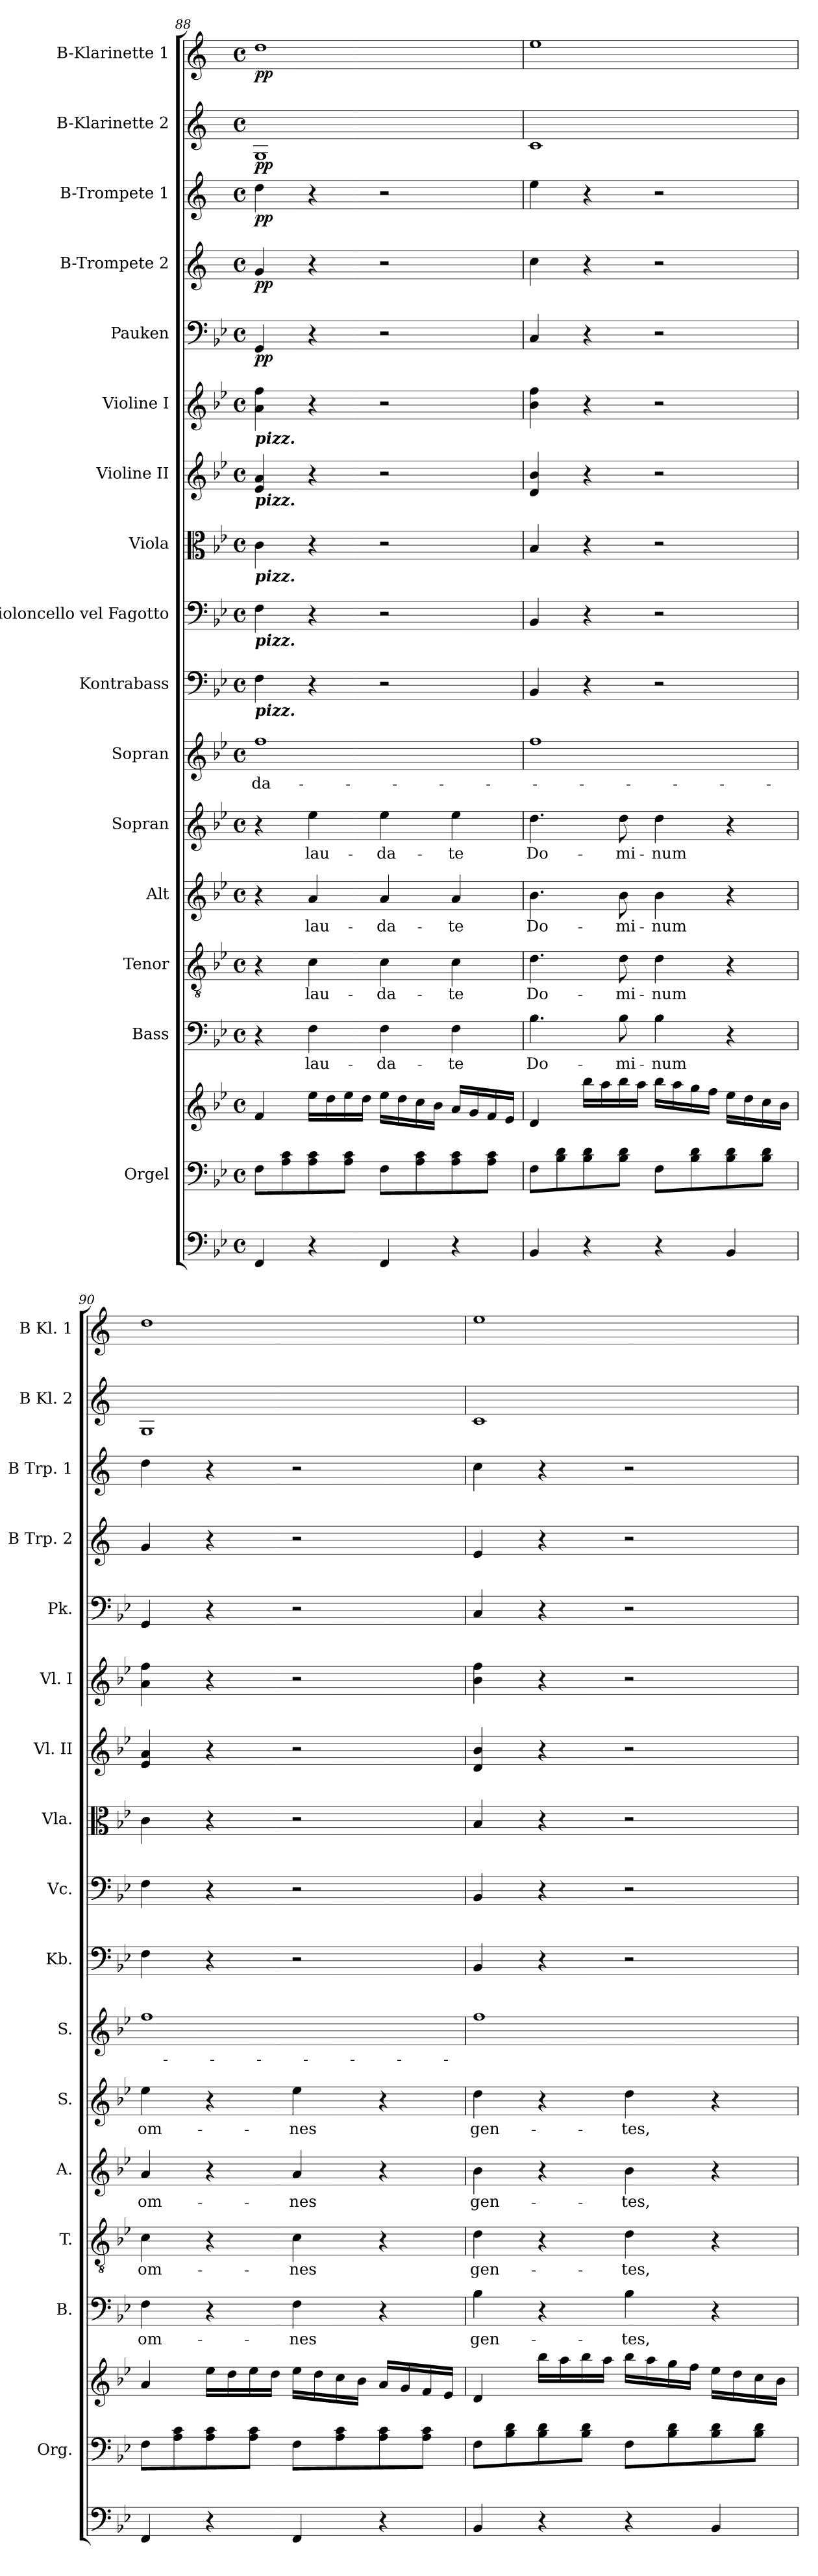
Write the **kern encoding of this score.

**kern	**kern	**kern	**kern	**text	**kern	**text	**kern	**text	**kern	**text	**kern	**text	**kern	**kern	**kern	**kern	**kern	**kern	**dynam	**kern	**dynam	**kern	**dynam	**kern	**dynam	**kern	**dynam
*part17	*part16	*part16	*part15	*part15	*part14	*part14	*part13	*part13	*part12	*part12	*part11	*part11	*part10	*part9	*part8	*part7	*part6	*part5	*part5	*part4	*part4	*part3	*part3	*part2	*part2	*part1	*part1
*staff18	*staff17	*staff16	*staff15	*staff15	*staff14	*staff14	*staff13	*staff13	*staff12	*staff12	*staff11	*staff11	*staff10	*staff9	*staff8	*staff7	*staff6	*staff5	*staff5	*staff4	*staff4	*staff3	*staff3	*staff2	*staff2	*staff1	*staff1
*	*I"Orgel	*	*I"Bass	*	*I"Tenor	*	*I"Alt	*	*I"Sopran	*	*I"Sopran	*	*I"Kontrabass	*I"Violoncello vel Fagotto	*I"Viola	*I"Violine II	*I"Violine I	*I"Pauken	*	*I"B-Trompete 2	*	*I"B-Trompete 1	*	*I"B-Klarinette 2	*	*I"B-Klarinette 1	*
*	*I'Org.	*	*I'B.	*	*I'T.	*	*I'A.	*	*I'S.	*	*I'S.	*	*I'Kb.	*I'Vc.	*I'Vla.	*I'Vl. II	*I'Vl. I	*I'Pk.	*	*I'B Trp. 2	*	*I'B Trp. 1	*	*I'B Kl. 2	*	*I'B Kl. 1	*
!!LO:PB:g=z
*clefF4	*clefF4	*clefG2	*clefF4	*	*clefGv2	*	*clefG2	*	*clefG2	*	*clefG2	*	*clefF4	*clefF4	*clefC3	*clefG2	*clefG2	*clefF4	*	*clefG2	*	*clefG2	*	*clefG2	*	*clefG2	*
*	*	*	*	*	*	*	*	*	*	*	*	*	*ITrd7c12	*	*	*	*	*	*	*ITrd1c2	*	*ITrd1c2	*	*ITrd1c2	*	*ITrd1c2	*
*k[b-e-]	*k[b-e-]	*k[b-e-]	*k[b-e-]	*	*k[b-e-]	*	*k[b-e-]	*	*k[b-e-]	*	*k[b-e-]	*	*k[b-e-]	*k[b-e-]	*k[b-e-]	*k[b-e-]	*k[b-e-]	*k[b-e-]	*	*k[b-e-]	*	*k[b-e-]	*	*k[b-e-]	*	*k[b-e-]	*
*B-:	*B-:	*B-:	*B-:	*	*B-:	*	*B-:	*	*B-:	*	*B-:	*	*B-:	*B-:	*B-:	*B-:	*B-:	*B-:	*	*B-:	*	*B-:	*	*B-:	*	*B-:	*
*M4/4	*M4/4	*M4/4	*M4/4	*	*M4/4	*	*M4/4	*	*M4/4	*	*M4/4	*	*M4/4	*M4/4	*M4/4	*M4/4	*M4/4	*M4/4	*	*M4/4	*	*M4/4	*	*M4/4	*	*M4/4	*
*met(c)	*met(c)	*met(c)	*met(c)	*	*met(c)	*	*met(c)	*	*met(c)	*	*met(c)	*	*met(c)	*met(c)	*met(c)	*met(c)	*met(c)	*met(c)	*	*met(c)	*	*met(c)	*	*met(c)	*	*met(c)	*
=88	=88	=88	=88	=88	=88	=88	=88	=88	=88	=88	=88	=88	=88	=88	=88	=88	=88	=88	=88	=88	=88	=88	=88	=88	=88	=88	=88
!	!	!	!	!	!	!	!	!	!	!	!	!	!	!	!	!	!LO:TX:b:Bi:t=pizz.	!	!	!	!	!	!	!	!	!	!
!	!	!	!	!	!	!	!	!	!	!	!	!	!	!	!	!LO:TX:b:Bi:t=pizz.	!	!	!	!	!	!	!	!	!	!	!
!	!	!	!	!	!	!	!	!	!	!	!	!	!	!	!LO:TX:b:Bi:t=pizz.	!	!	!	!	!	!	!	!	!	!	!	!
!	!	!	!	!	!	!	!	!	!	!	!	!	!	!LO:TX:b:Bi:t=pizz.	!	!	!	!	!	!	!	!	!	!	!	!	!
!	!	!	!	!	!	!	!	!	!	!	!	!	!LO:TX:b:Bi:t=pizz.	!	!	!	!	!	!	!	!	!	!	!	!	!	!
!	!	!	!	!	!	!	!	!	!	!	!	!LO:LY:b	!	!	!	!	!	!	!LO:DY:b	!	!LO:DY:b	!	!LO:DY:b	!	!LO:DY:b	!	!LO:DY:b
4FF/	8F\L	4f/	4r	.	4r	.	4r	.	4r	.	1ff	-da-	4FF\	4F\	4c\	4e-/ 4a/	4a\ 4ff\	4GG/	pp	4f/	pp	4cc\	pp	1F	pp	1cc	pp
.	8A\ 8c\	.	.	.	.	.	.	.	.	.	.	.	.	.	.	.	.	.	.	.	.	.	.	.	.	.	.
!	!	!	!	!LO:LY:b	!	!LO:LY:b	!	!LO:LY:b	!	!LO:LY:b	!	!	!	!	!	!	!	!	!	!	!	!	!	!	!	!	!
4r	8A\ 8c\	16ee-\LL	4F\	lau-	4c\	lau-	4a/	lau-	4ee-\	lau-	.	.	4r	4r	4r	4r	4r	4r	.	4r	.	4r	.	.	.	.	.
.	.	16dd\	.	.	.	.	.	.	.	.	.	.	.	.	.	.	.	.	.	.	.	.	.	.	.	.	.
.	8A\ 8c\J	16ee-\	.	.	.	.	.	.	.	.	.	.	.	.	.	.	.	.	.	.	.	.	.	.	.	.	.
.	.	16dd\JJ	.	.	.	.	.	.	.	.	.	.	.	.	.	.	.	.	.	.	.	.	.	.	.	.	.
!	!	!	!	!LO:LY:b	!	!LO:LY:b	!	!LO:LY:b	!	!LO:LY:b	!	!	!	!	!	!	!	!	!	!	!	!	!	!	!	!	!
4FF/	8F\L	16ee-\LL	4F\	-da-	4c\	-da-	4a/	-da-	4ee-\	-da-	.	.	2r	2r	2r	2r	2r	2r	.	2r	.	2r	.	.	.	.	.
.	.	16dd\	.	.	.	.	.	.	.	.	.	.	.	.	.	.	.	.	.	.	.	.	.	.	.	.	.
.	8A\ 8c\	16cc\	.	.	.	.	.	.	.	.	.	.	.	.	.	.	.	.	.	.	.	.	.	.	.	.	.
.	.	16b-\JJ	.	.	.	.	.	.	.	.	.	.	.	.	.	.	.	.	.	.	.	.	.	.	.	.	.
!	!	!	!	!LO:LY:b	!	!LO:LY:b	!	!LO:LY:b	!	!LO:LY:b	!	!	!	!	!	!	!	!	!	!	!	!	!	!	!	!	!
4r	8A\ 8c\	16a/LL	4F\	-te	4c\	-te	4a/	-te	4ee-\	-te	.	.	.	.	.	.	.	.	.	.	.	.	.	.	.	.	.
.	.	16g/	.	.	.	.	.	.	.	.	.	.	.	.	.	.	.	.	.	.	.	.	.	.	.	.	.
.	8A\ 8c\J	16f/	.	.	.	.	.	.	.	.	.	.	.	.	.	.	.	.	.	.	.	.	.	.	.	.	.
.	.	16e-/JJ	.	.	.	.	.	.	.	.	.	.	.	.	.	.	.	.	.	.	.	.	.	.	.	.	.
=89	=89	=89	=89	=89	=89	=89	=89	=89	=89	=89	=89	=89	=89	=89	=89	=89	=89	=89	=89	=89	=89	=89	=89	=89	=89	=89	=89
!	!	!	!	!LO:LY:b	!	!LO:LY:b	!	!LO:LY:b	!	!LO:LY:b	!	!	!	!	!	!	!	!	!	!	!	!	!	!	!	!	!
4BB-/	8F\L	4d/	4.B-\	Do-	4.d\	Do-	4.b-\	Do-	4.dd\	Do-	1ff	.	4BBB-/	4BB-/	4B-/	4d/ 4b-/	4b-\ 4ff\	4C/	.	4b-\	.	4dd\	.	1B-	.	1dd	.
.	8B-\ 8d\	.	.	.	.	.	.	.	.	.	.	.	.	.	.	.	.	.	.	.	.	.	.	.	.	.	.
4r	8B-\ 8d\	16bb-\LL	.	.	.	.	.	.	.	.	.	.	4r	4r	4r	4r	4r	4r	.	4r	.	4r	.	.	.	.	.
.	.	16aa\	.	.	.	.	.	.	.	.	.	.	.	.	.	.	.	.	.	.	.	.	.	.	.	.	.
!	!	!	!	!LO:LY:b	!	!LO:LY:b	!	!LO:LY:b	!	!LO:LY:b	!	!	!	!	!	!	!	!	!	!	!	!	!	!	!	!	!
.	8B-\ 8d\J	16bb-\	8B-\	-mi-	8d\	-mi-	8b-\	-mi-	8dd\	-mi-	.	.	.	.	.	.	.	.	.	.	.	.	.	.	.	.	.
.	.	16aa\JJ	.	.	.	.	.	.	.	.	.	.	.	.	.	.	.	.	.	.	.	.	.	.	.	.	.
!	!	!	!	!LO:LY:b	!	!LO:LY:b	!	!LO:LY:b	!	!LO:LY:b	!	!	!	!	!	!	!	!	!	!	!	!	!	!	!	!	!
4r	8F\L	16bb-\LL	4B-\	-num	4d\	-num	4b-\	-num	4dd\	-num	.	.	2r	2r	2r	2r	2r	2r	.	2r	.	2r	.	.	.	.	.
.	.	16aa\	.	.	.	.	.	.	.	.	.	.	.	.	.	.	.	.	.	.	.	.	.	.	.	.	.
.	8B-\ 8d\	16gg\	.	.	.	.	.	.	.	.	.	.	.	.	.	.	.	.	.	.	.	.	.	.	.	.	.
.	.	16ff\JJ	.	.	.	.	.	.	.	.	.	.	.	.	.	.	.	.	.	.	.	.	.	.	.	.	.
4BB-/	8B-\ 8d\	16ee-\LL	4r	.	4r	.	4r	.	4r	.	.	.	.	.	.	.	.	.	.	.	.	.	.	.	.	.	.
.	.	16dd\	.	.	.	.	.	.	.	.	.	.	.	.	.	.	.	.	.	.	.	.	.	.	.	.	.
.	8B-\ 8d\J	16cc\	.	.	.	.	.	.	.	.	.	.	.	.	.	.	.	.	.	.	.	.	.	.	.	.	.
.	.	16b-\JJ	.	.	.	.	.	.	.	.	.	.	.	.	.	.	.	.	.	.	.	.	.	.	.	.	.
=90	=90	=90	=90	=90	=90	=90	=90	=90	=90	=90	=90	=90	=90	=90	=90	=90	=90	=90	=90	=90	=90	=90	=90	=90	=90	=90	=90
!	!	!	!	!LO:LY:b	!	!LO:LY:b	!	!LO:LY:b	!	!LO:LY:b	!	!	!	!	!	!	!	!	!	!	!	!	!	!	!	!	!
4FF/	8F\L	4a/	4F\	om-	4c\	om-	4a/	om-	4ee-\	om-	1ff	.	4FF\	4F\	4c\	4e-/ 4a/	4a\ 4ff\	4GG/	.	4f/	.	4cc\	.	1F	.	1cc	.
.	8A\ 8c\	.	.	.	.	.	.	.	.	.	.	.	.	.	.	.	.	.	.	.	.	.	.	.	.	.	.
4r	8A\ 8c\	16ee-\LL	4r	.	4r	.	4r	.	4r	.	.	.	4r	4r	4r	4r	4r	4r	.	4r	.	4r	.	.	.	.	.
.	.	16dd\	.	.	.	.	.	.	.	.	.	.	.	.	.	.	.	.	.	.	.	.	.	.	.	.	.
.	8A\ 8c\J	16ee-\	.	.	.	.	.	.	.	.	.	.	.	.	.	.	.	.	.	.	.	.	.	.	.	.	.
.	.	16dd\JJ	.	.	.	.	.	.	.	.	.	.	.	.	.	.	.	.	.	.	.	.	.	.	.	.	.
!	!	!	!	!LO:LY:b	!	!LO:LY:b	!	!LO:LY:b	!	!LO:LY:b	!	!	!	!	!	!	!	!	!	!	!	!	!	!	!	!	!
4FF/	8F\L	16ee-\LL	4F\	-nes	4c\	-nes	4a/	-nes	4ee-\	-nes	.	.	2r	2r	2r	2r	2r	2r	.	2r	.	2r	.	.	.	.	.
.	.	16dd\	.	.	.	.	.	.	.	.	.	.	.	.	.	.	.	.	.	.	.	.	.	.	.	.	.
.	8A\ 8c\	16cc\	.	.	.	.	.	.	.	.	.	.	.	.	.	.	.	.	.	.	.	.	.	.	.	.	.
.	.	16b-\JJ	.	.	.	.	.	.	.	.	.	.	.	.	.	.	.	.	.	.	.	.	.	.	.	.	.
4r	8A\ 8c\	16a/LL	4r	.	4r	.	4r	.	4r	.	.	.	.	.	.	.	.	.	.	.	.	.	.	.	.	.	.
.	.	16g/	.	.	.	.	.	.	.	.	.	.	.	.	.	.	.	.	.	.	.	.	.	.	.	.	.
.	8A\ 8c\J	16f/	.	.	.	.	.	.	.	.	.	.	.	.	.	.	.	.	.	.	.	.	.	.	.	.	.
.	.	16e-/JJ	.	.	.	.	.	.	.	.	.	.	.	.	.	.	.	.	.	.	.	.	.	.	.	.	.
=91	=91	=91	=91	=91	=91	=91	=91	=91	=91	=91	=91	=91	=91	=91	=91	=91	=91	=91	=91	=91	=91	=91	=91	=91	=91	=91	=91
!	!	!	!	!LO:LY:b	!	!LO:LY:b	!	!LO:LY:b	!	!LO:LY:b	!	!	!	!	!	!	!	!	!	!	!	!	!	!	!	!	!
4BB-/	8F\L	4d/	4B-\	gen-	4d\	gen-	4b-\	gen-	4dd\	gen-	1ff	.	4BBB-/	4BB-/	4B-/	4d/ 4b-/	4b-\ 4ff\	4C/	.	4d/	.	4b-\	.	1B-	.	1dd	.
.	8B-\ 8d\	.	.	.	.	.	.	.	.	.	.	.	.	.	.	.	.	.	.	.	.	.	.	.	.	.	.
4r	8B-\ 8d\	16bb-\LL	4r	.	4r	.	4r	.	4r	.	.	.	4r	4r	4r	4r	4r	4r	.	4r	.	4r	.	.	.	.	.
.	.	16aa\	.	.	.	.	.	.	.	.	.	.	.	.	.	.	.	.	.	.	.	.	.	.	.	.	.
.	8B-\ 8d\J	16bb-\	.	.	.	.	.	.	.	.	.	.	.	.	.	.	.	.	.	.	.	.	.	.	.	.	.
.	.	16aa\JJ	.	.	.	.	.	.	.	.	.	.	.	.	.	.	.	.	.	.	.	.	.	.	.	.	.
!	!	!	!	!LO:LY:b	!	!LO:LY:b	!	!LO:LY:b	!	!LO:LY:b	!	!	!	!	!	!	!	!	!	!	!	!	!	!	!	!	!
4r	8F\L	16bb-\LL	4B-\	-tes,	4d\	-tes,	4b-\	-tes,	4dd\	-tes,	.	.	2r	2r	2r	2r	2r	2r	.	2r	.	2r	.	.	.	.	.
.	.	16aa\	.	.	.	.	.	.	.	.	.	.	.	.	.	.	.	.	.	.	.	.	.	.	.	.	.
.	8B-\ 8d\	16gg\	.	.	.	.	.	.	.	.	.	.	.	.	.	.	.	.	.	.	.	.	.	.	.	.	.
.	.	16ff\JJ	.	.	.	.	.	.	.	.	.	.	.	.	.	.	.	.	.	.	.	.	.	.	.	.	.
4BB-/	8B-\ 8d\	16ee-\LL	4r	.	4r	.	4r	.	4r	.	.	.	.	.	.	.	.	.	.	.	.	.	.	.	.	.	.
.	.	16dd\	.	.	.	.	.	.	.	.	.	.	.	.	.	.	.	.	.	.	.	.	.	.	.	.	.
.	8B-\ 8d\J	16cc\	.	.	.	.	.	.	.	.	.	.	.	.	.	.	.	.	.	.	.	.	.	.	.	.	.
.	.	16b-\JJ	.	.	.	.	.	.	.	.	.	.	.	.	.	.	.	.	.	.	.	.	.	.	.	.	.
=	=	=	=	=	=	=	=	=	=	=	=	=	=	=	=	=	=	=	=	=	=	=	=	=	=	=	=
*-	*-	*-	*-	*-	*-	*-	*-	*-	*-	*-	*-	*-	*-	*-	*-	*-	*-	*-	*-	*-	*-	*-	*-	*-	*-	*-	*-
